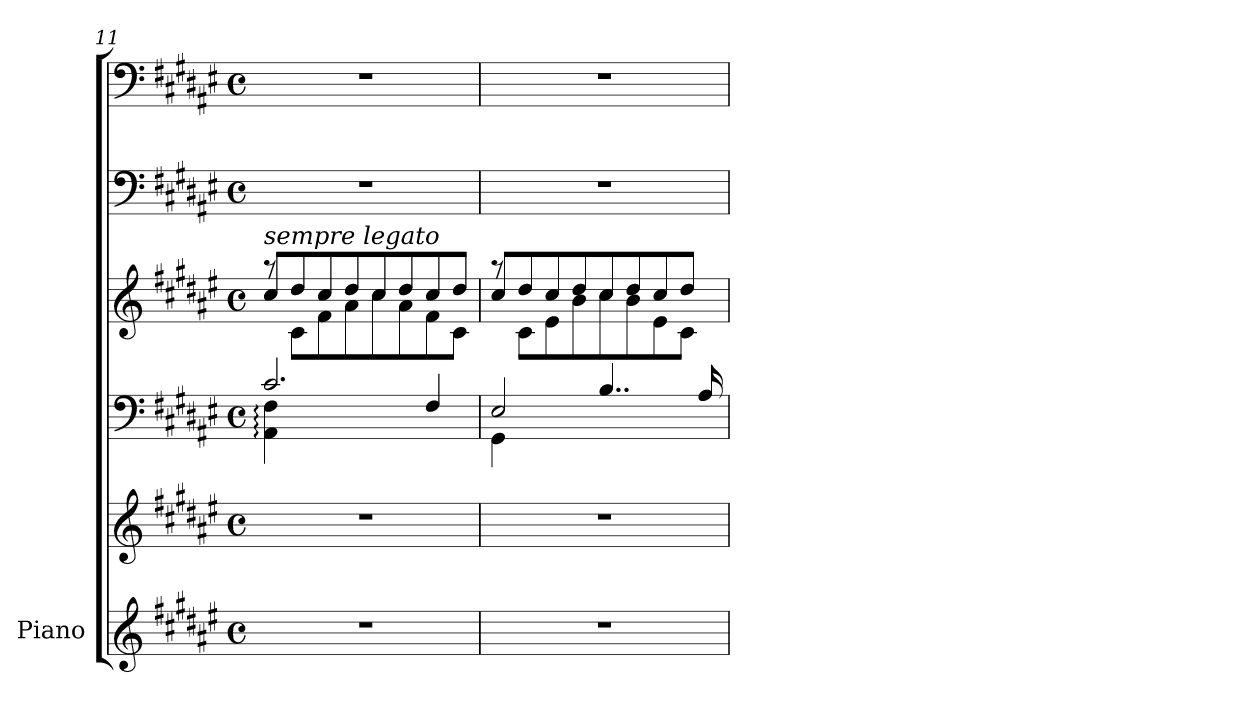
**kern	**kern	**kern	**kern	**kern	**kern
*part1	*part1	*part1	*part1	*part1	*part1
*staff6	*staff5	*staff4	*staff3	*staff2	*staff1
*I"Piano	*	*	*	*	*
*I'Pno.	*	*	*	*	*
!!LO:LB:g=z
*clefG2	*clefG2	*clefF4	*clefG2	*clefF4	*clefF4
*k[f#c#g#d#a#e#]	*k[f#c#g#d#a#e#]	*k[f#c#g#d#a#e#]	*k[f#c#g#d#a#e#]	*k[f#c#g#d#a#e#]	*k[f#c#g#d#a#e#]
*M4/4	*M4/4	*M4/4	*M4/4	*M4/4	*M4/4
*met(c)	*met(c)	*met(c)	*met(c)	*met(c)	*met(c)
=11	=11	=11	=11	=11	=11
*	*	*^	*^	*	*
!	!	!	!	!LO:TX:a:i:t=sempre legato	!	!	!
1r	1r	2.c#/	4AA#\: 4F#\:	8r	8cc#/L	1r	1r
.	.	.	.	8c#\L	8dd#/	.	.
.	.	.	4ryy	8f#\	8cc#/	.	.
.	.	.	.	8a#\	8dd#/	.	.
.	.	.	2ryy	8cc#\	8cc#/	.	.
.	.	.	.	8a#\	8dd#/	.	.
.	.	4F#/	.	8f#\	8cc#/	.	.
.	.	.	.	8c#\J	8dd#/J	.	.
=12	=12	=12	=12	=12	=12	=12	=12
*	*	*	*	*	*	*	*MM130
1r	1r	2E#/	4GG#:\	8r	8cc#/L	1r	1r
.	.	.	.	8c#\L	8dd#/	.	.
.	.	.	4ryy	8e#\	8cc#/	.	.
.	.	.	.	8b\	8dd#/	.	.
.	.	4..B/	2ryy	8cc#\	8cc#/	.	.
.	.	.	.	8b\	8dd#/	.	.
.	.	.	.	8e#\	8cc#/	.	.
.	.	.	.	8c#\J	8dd#/J	.	.
.	.	16A#/	.	.	.	.	.
*	*	*v	*v	*	*	*	*
*	*	*	*v	*v	*	*
=	=	=	=	=	=
*-	*-	*-	*-	*-	*-
